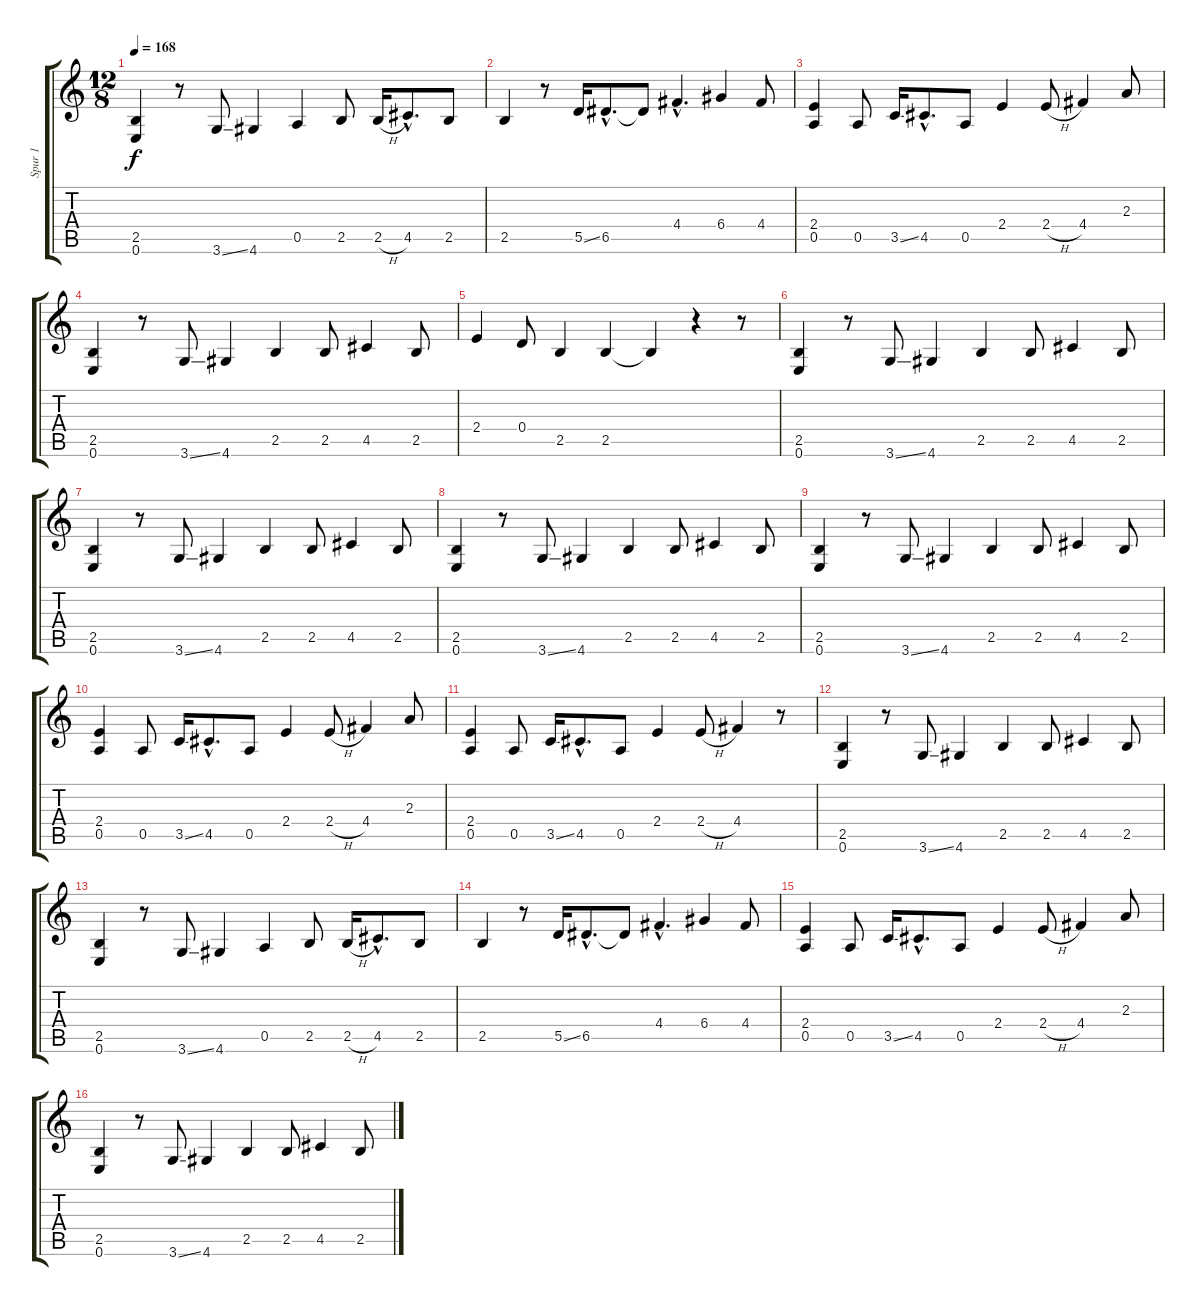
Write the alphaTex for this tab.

\track ("Spur 1" "Spur 1") {instrument overdrivenguitar}
\staff {score tabs}
\tuning (E4 B3 G3 D3 A2 E2) {hide}
\ts (12 8)
\tempo 168
\clef g2
\ks c
(2.5 0.6).4{dy f} r.8 3.6{ss}.8 4.6.4 0.5.4 2.5.8 2.5{h}.16 4.5{hac}.8{d} 2.5.8 |
2.5.4 r.8 5.5{ss}.16 6.5{hac}.8{d} 6.5{t}.8 4.4{hac}.4{d} 6.4.4 4.4.8 |
(2.4 0.5).4 0.5.8 3.5{ss}.16 4.5{hac}.8{d} 0.5.8 2.4.4 2.4{h}.8 4.4.4 2.3.8 |
(2.5 0.6).4 r.8 3.6{ss}.8 4.6.4 2.5.4 2.5.8 4.5.4 2.5.8 |
2.4.4 0.4.8 2.5.4 2.5.4 2.5{t}.4 r.4 r.8 |
(2.5 0.6).4 r.8 3.6{ss}.8 4.6.4 2.5.4 2.5.8 4.5.4 2.5.8 |
(2.5 0.6).4 r.8 3.6{ss}.8 4.6.4 2.5.4 2.5.8 4.5.4 2.5.8 |
(2.5 0.6).4 r.8 3.6{ss}.8 4.6.4 2.5.4 2.5.8 4.5.4 2.5.8 |
(2.5 0.6).4 r.8 3.6{ss}.8 4.6.4 2.5.4 2.5.8 4.5.4 2.5.8 |
(2.4 0.5).4 0.5.8 3.5{ss}.16 4.5{hac}.8{d} 0.5.8 2.4.4 2.4{h}.8 4.4.4 2.3.8 |
(2.4 0.5).4 0.5.8 3.5{ss}.16 4.5{hac}.8{d} 0.5.8 2.4.4 2.4{h}.8 4.4.4 r.8 |
(2.5 0.6).4 r.8 3.6{ss}.8 4.6.4 2.5.4 2.5.8 4.5.4 2.5.8 |
(2.5 0.6).4 r.8 3.6{ss}.8 4.6.4 0.5.4 2.5.8 2.5{h}.16 4.5{hac}.8{d} 2.5.8 |
2.5.4 r.8 5.5{ss}.16 6.5{hac}.8{d} 6.5{t}.8 4.4{hac}.4{d} 6.4.4 4.4.8 |
(2.4 0.5).4 0.5.8 3.5{ss}.16 4.5{hac}.8{d} 0.5.8 2.4.4 2.4{h}.8 4.4.4 2.3.8 |
(2.5 0.6).4 r.8 3.6{ss}.8 4.6.4 2.5.4 2.5.8 4.5.4 2.5.8
